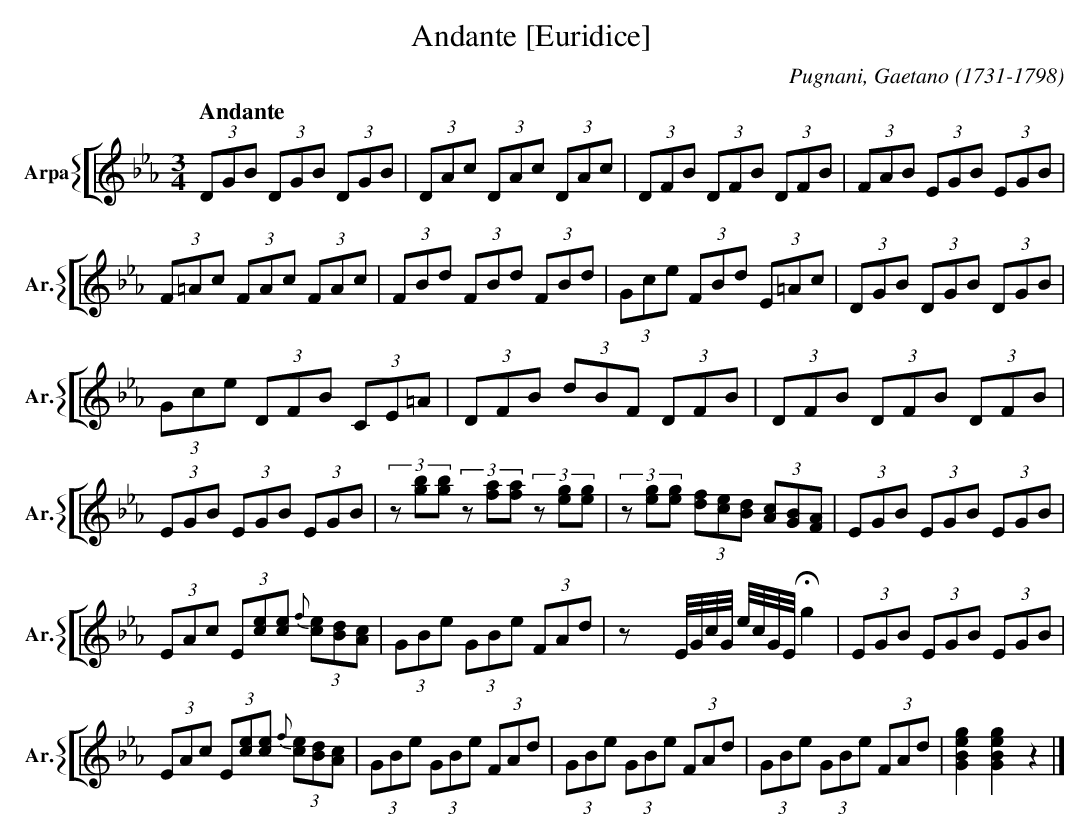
X:1
T:Andante [Euridice]
C:Pugnani, Gaetano (1731-1798)
M:3/4
L:1/4
K:Eb
V: 26 clef=treble name="Arpa" sname="Ar."
%%staves [{ 26 }]
[Q:"Andante"] (3D/G/B/ (3D/G/B/ (3D/G/B/ | (3D/A/c/ (3D/A/c/ (3D/A/c/ | (3D/F/B/ (3D/F/B/ (3D/F/B/ | \
   (3F/A/B/ (3E/G/B/ (3E/G/B/ | (3F/=A/c/ (3F/A/c/ (3F/A/c/ | \
   (3F/B/d/ (3F/B/d/ (3F/B/d/ | (3G/c/e/ (3F/B/d/ (3E/=A/c/ | (3D/G/B/ (3D/G/B/ (3D/G/B/ | \
   (3G/c/e/ (3D/F/B/ (3C/E/=A/ | (3D/F/B/ (3d/B/F/ (3D/F/B/ | (3D/F/B/ (3D/F/B/ (3D/F/B/ | \
   (3E/G/B/ (3E/G/B/ (3E/G/B/ | \
   (3z/[gb]/[gb]/ (3z/[fa]/[fa]/ (3z/[eg]/[eg]/ | (3z/[eg]/[eg]/ (3[df]/[ce]/[Bd]/ (3[Ac]/[GB]/[FA]/ | \
   (3E/G/B/ (3E/G/B/ (3E/G/B/ | (3E/A/c/ (3E/[ce]/[ce]/ \
   {f}(3[ce]/[Bd]/[Ac]/ | (3G/B/e/ (3G/B/e/ (3F/A/d/ | z/x/ E/8G/8c/8G/8 e/8c/8G/8E/8 !fermata!g | \
   (3E/G/B/ (3E/G/B/ (3E/G/B/ | (3E/A/c/ (3E/[ce]/[ce]/ \
   {f}(3[ce]/[Bd]/[Ac]/ | (3G/B/e/ (3G/B/e/ (3F/A/d/ | (3G/B/e/ (3G/B/e/ (3F/A/d/ | (3G/B/e/ (3G/B/e/ (3F/A/d/ | \
   [GBeg] [GBeg] z |]\
